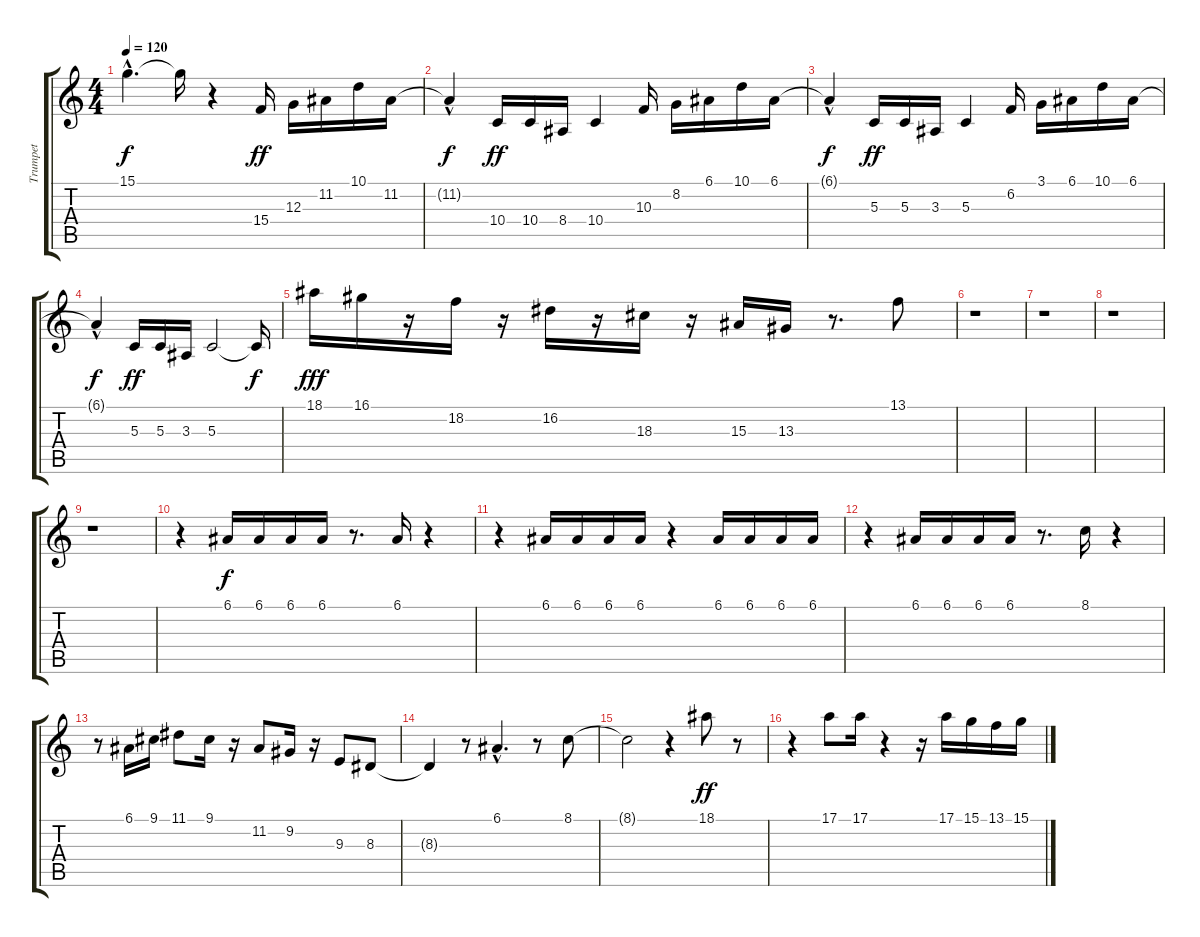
\track ("Trumpet" "Trumpet") {instrument trumpet}
\staff {score tabs}
\tuning (E4 B3 G3 D3 A2 E2) {hide}
\ts (4 4)
\tempo 120
\clef g2
\ks c
15.1{hac t}.4{d dy f} 15.1{t}.16 r.4 15.4.16{dy ff} 12.3.16 11.2.16 10.1.16 11.2.16 |
11.2{hac t}.4{dy f} 10.4.16{dy ff} 10.4.16 8.4.16 10.4.4 10.3.16 8.2.16 6.1.16 10.1.16 6.1.16 |
6.1{hac t}.4{dy f} 5.3.16{dy ff} 5.3.16 3.3.16 5.3.4 6.2.16 3.1.16 6.1.16 10.1.16 6.1.16 |
6.1{hac t}.4{dy f} 5.3.16{dy ff} 5.3.16 3.3.16 5.3.2 5.3{t}.16{dy f} |
18.1.16{dy fff} 16.1.16 r.16 18.2.16 r.16 16.2.16 r.16 18.3.16 r.16 15.3.16 13.3.16 r.8{d} 13.1.8 |
r.1 |
r.1 |
r.1 |
r.1 |
r.4 6.1.16{dy f} 6.1.16 6.1.16 6.1.16 r.8{d} 6.1.16 r.4 |
r.4 6.1.16 6.1.16 6.1.16 6.1.16 r.4 6.1.16 6.1.16 6.1.16 6.1.16 |
r.4 6.1.16 6.1.16 6.1.16 6.1.16 r.8{d} 8.1.16 r.4 |
r.8 6.1.16 9.1.16 11.1.8 9.1.16 r.16 11.2.8 9.2.16 r.16 9.3.8 8.3.8 |
8.3{t}.4 r.8 6.1{hac}.4{d} r.8 8.1.8 |
8.1{t}.2 r.4 18.1.8{dy ff} r.8 |
r.4 17.1.8 17.1.16 r.4 r.16 17.1.16 15.1.16 13.1.16 15.1.16
